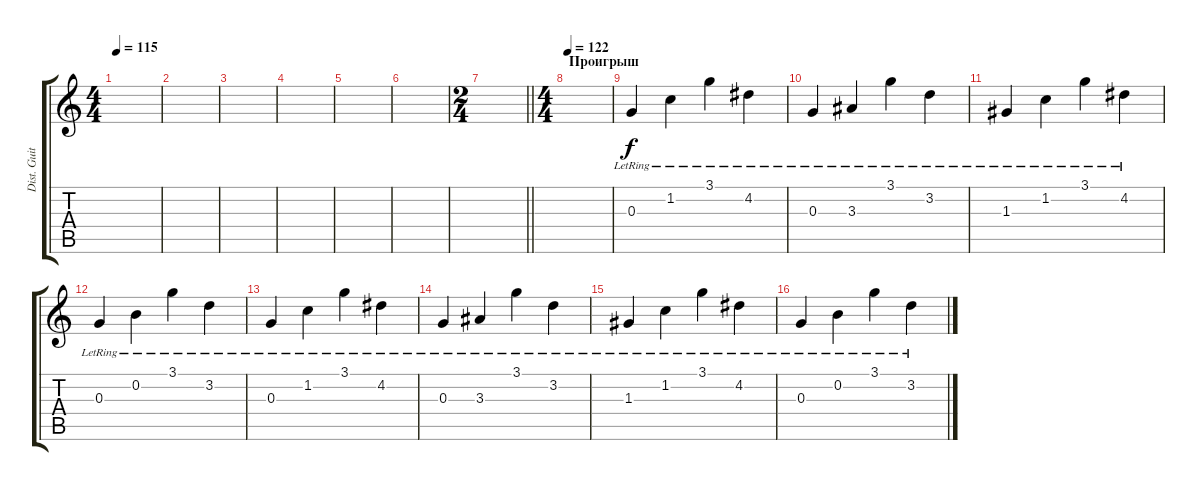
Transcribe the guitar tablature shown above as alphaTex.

\track ("Dist. Guitar (R)" "Dist. Guit") {instrument distortionguitar}
\staff {score tabs}
\tuning (E4 B3 G3 D3 A2 E2) {hide}
\ts (4 4)
\tempo 115
\clef g2
\ks c
|
|
|
|
|
|
\ts (2 4)
\barLineRight lightlight
|
\ts (4 4)
\section ("" "Проигрыш")
\tempo 122
|
0.3{lr}.4{dy f volume 10 instrument electricguitarclean} 1.2{lr}.4 3.1{lr}.4 4.2{lr}.4 |
0.3{lr}.4 3.3{lr}.4 3.1{lr}.4 3.2{lr}.4 |
1.3{lr}.4 1.2{lr}.4 3.1{lr}.4 4.2{lr}.4 |
0.3{lr}.4 0.2{lr}.4 3.1{lr}.4 3.2{lr}.4 |
0.3{lr}.4 1.2{lr}.4 3.1{lr}.4 4.2{lr}.4 |
0.3{lr}.4 3.3{lr}.4 3.1{lr}.4 3.2{lr}.4 |
1.3{lr}.4 1.2{lr}.4 3.1{lr}.4 4.2{lr}.4 |
0.3{lr}.4 0.2{lr}.4 3.1{lr}.4 3.2{lr}.4
